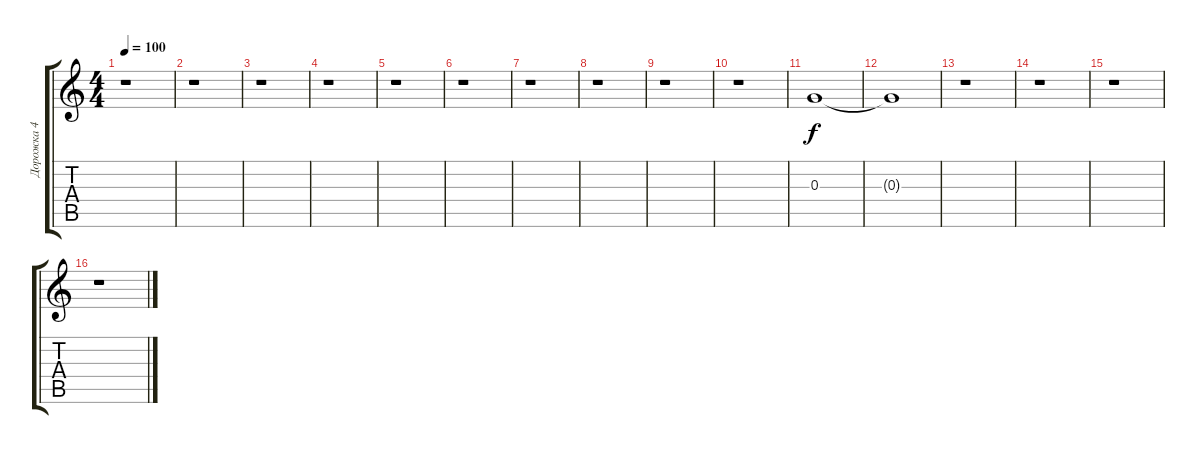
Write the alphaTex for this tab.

\track ("Дорожка 4" "Дорожка 4") {instrument acousticguitarsteel}
\staff {score tabs}
\tuning (E4 B3 G3 D3 A2 E2) {hide}
\ts (4 4)
\tempo 100
\clef g2
\ks c
r.1{dy f} |
r.1 |
r.1 |
r.1 |
r.1 |
r.1 |
r.1 |
r.1 |
r.1 |
r.1 |
0.3.1 |
0.3{t}.1 |
r.1 |
r.1 |
r.1 |
r.1
